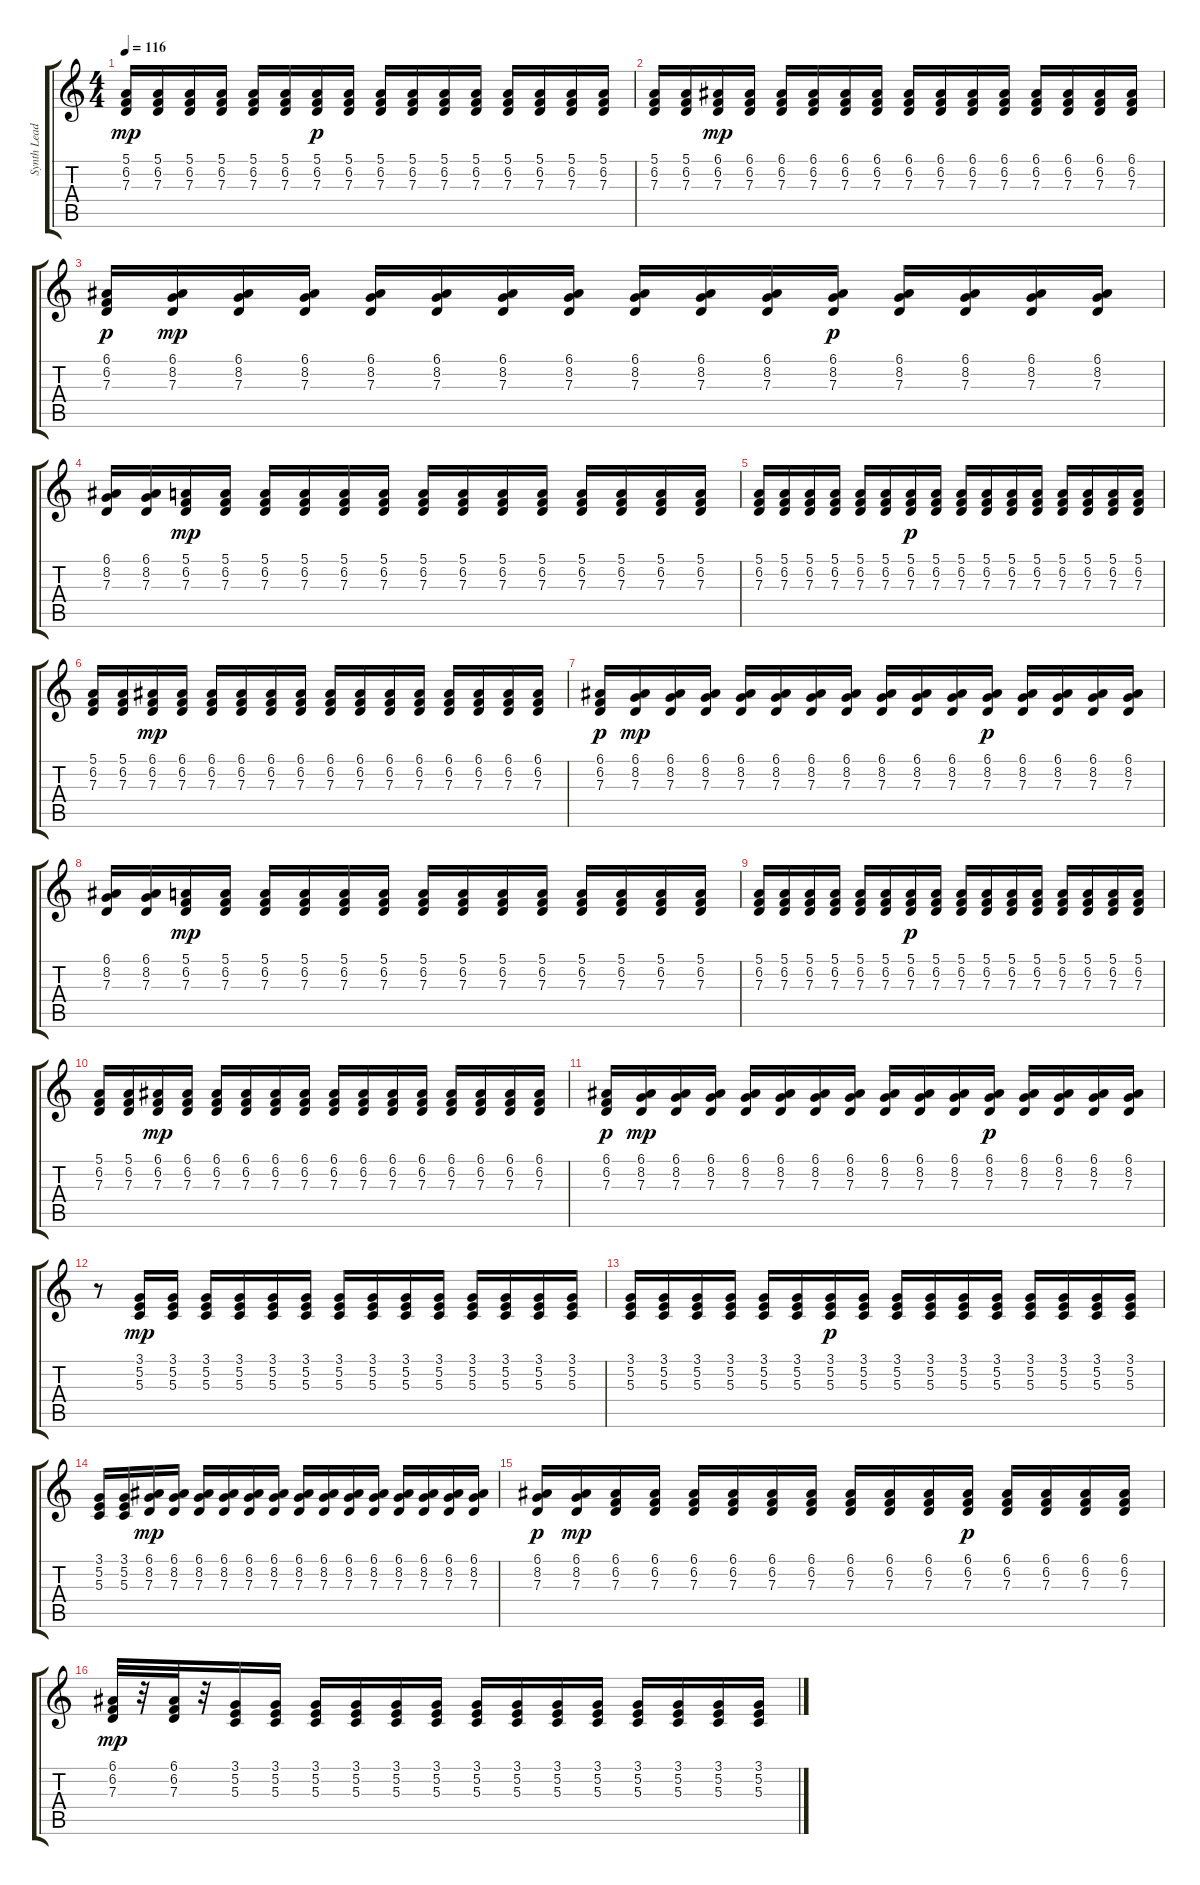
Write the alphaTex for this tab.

\track ("Synth Lead (Square) " "Synth Lead") {instrument lead1square}
\staff {score tabs}
\tuning (E4 B3 G3 D3 A2 E2) {hide}
\ts (4 4)
\tempo 116
\clef g2
\ks c
(5.1 6.2 7.3).16{dy mp volume 12} (5.1 6.2 7.3).16 (5.1 6.2 7.3).16{volume 12} (5.1 6.2 7.3).16 (5.1 6.2 7.3).16{volume 12} (5.1 6.2 7.3).16 (5.1 6.2 7.3).16{dy p volume 11} (5.1 6.2 7.3).16 (5.1 6.2 7.3).16{volume 10} (5.1 6.2 7.3).16 (5.1 6.2 7.3).16{volume 10} (5.1 6.2 7.3).16 (5.1 6.2 7.3).16{volume 10} (5.1 6.2 7.3).16 (5.1 6.2 7.3).16{volume 9} (5.1 6.2 7.3).16 |
(5.1 6.2 7.3).16{volume 8} (5.1 6.2 7.3).16 (6.1 6.2 7.3).16{dy mp volume 16} (6.1 6.2 7.3).16 (6.1 6.2 7.3).16{volume 16} (6.1 6.2 7.3).16 (6.1 6.2 7.3).16{volume 15} (6.1 6.2 7.3).16 (6.1 6.2 7.3).16{volume 14} (6.1 6.2 7.3).16 (6.1 6.2 7.3).16{volume 14} (6.1 6.2 7.3).16 (6.1 6.2 7.3).16{volume 14} (6.1 6.2 7.3).16 (6.1 6.2 7.3).16{volume 13} (6.1 6.2 7.3).16 |
(6.1 6.2 7.3).16{dy p volume 12} (6.1 8.2 7.3).16{dy mp volume 16} (6.1 8.2 7.3).16 (6.1 8.2 7.3).16{volume 16} (6.1 8.2 7.3).16 (6.1 8.2 7.3).16{volume 15} (6.1 8.2 7.3).16 (6.1 8.2 7.3).16{volume 14} (6.1 8.2 7.3).16 (6.1 8.2 7.3).16{volume 14} (6.1 8.2 7.3).16 (6.1 8.2 7.3).16{dy p volume 14} (6.1 8.2 7.3).16 (6.1 8.2 7.3).16{volume 13} (6.1 8.2 7.3).16 (6.1 8.2 7.3).16{volume 12} |
(6.1 8.2 7.3).16 (6.1 8.2 7.3).16{volume 12} (5.1 6.2 7.3).16{dy mp volume 16} (5.1 6.2 7.3).16 (5.1 6.2 7.3).16{volume 16} (5.1 6.2 7.3).16 (5.1 6.2 7.3).16{volume 15} (5.1 6.2 7.3).16 (5.1 6.2 7.3).16{volume 14} (5.1 6.2 7.3).16 (5.1 6.2 7.3).16{volume 14} (5.1 6.2 7.3).16 (5.1 6.2 7.3).16{volume 14} (5.1 6.2 7.3).16 (5.1 6.2 7.3).16{volume 13} (5.1 6.2 7.3).16 |
(5.1 6.2 7.3).16{volume 12} (5.1 6.2 7.3).16 (5.1 6.2 7.3).16{volume 12} (5.1 6.2 7.3).16 (5.1 6.2 7.3).16{volume 12} (5.1 6.2 7.3).16 (5.1 6.2 7.3).16{dy p volume 11} (5.1 6.2 7.3).16 (5.1 6.2 7.3).16{volume 10} (5.1 6.2 7.3).16 (5.1 6.2 7.3).16{volume 10} (5.1 6.2 7.3).16 (5.1 6.2 7.3).16{volume 10} (5.1 6.2 7.3).16 (5.1 6.2 7.3).16{volume 9} (5.1 6.2 7.3).16 |
(5.1 6.2 7.3).16{volume 8} (5.1 6.2 7.3).16 (6.1 6.2 7.3).16{dy mp volume 16} (6.1 6.2 7.3).16 (6.1 6.2 7.3).16{volume 16} (6.1 6.2 7.3).16 (6.1 6.2 7.3).16{volume 15} (6.1 6.2 7.3).16 (6.1 6.2 7.3).16{volume 14} (6.1 6.2 7.3).16 (6.1 6.2 7.3).16{volume 14} (6.1 6.2 7.3).16 (6.1 6.2 7.3).16{volume 14} (6.1 6.2 7.3).16 (6.1 6.2 7.3).16{volume 13} (6.1 6.2 7.3).16 |
(6.1 6.2 7.3).16{dy p volume 12} (6.1 8.2 7.3).16{dy mp volume 16} (6.1 8.2 7.3).16 (6.1 8.2 7.3).16{volume 16} (6.1 8.2 7.3).16 (6.1 8.2 7.3).16{volume 15} (6.1 8.2 7.3).16 (6.1 8.2 7.3).16{volume 14} (6.1 8.2 7.3).16 (6.1 8.2 7.3).16{volume 14} (6.1 8.2 7.3).16 (6.1 8.2 7.3).16{dy p volume 14} (6.1 8.2 7.3).16 (6.1 8.2 7.3).16{volume 13} (6.1 8.2 7.3).16 (6.1 8.2 7.3).16{volume 12} |
(6.1 8.2 7.3).16 (6.1 8.2 7.3).16{volume 12} (5.1 6.2 7.3).16{dy mp volume 16} (5.1 6.2 7.3).16 (5.1 6.2 7.3).16{volume 16} (5.1 6.2 7.3).16 (5.1 6.2 7.3).16{volume 15} (5.1 6.2 7.3).16 (5.1 6.2 7.3).16{volume 14} (5.1 6.2 7.3).16 (5.1 6.2 7.3).16{volume 14} (5.1 6.2 7.3).16 (5.1 6.2 7.3).16{volume 14} (5.1 6.2 7.3).16 (5.1 6.2 7.3).16{volume 13} (5.1 6.2 7.3).16 |
(5.1 6.2 7.3).16{volume 12} (5.1 6.2 7.3).16 (5.1 6.2 7.3).16{volume 12} (5.1 6.2 7.3).16 (5.1 6.2 7.3).16{volume 12} (5.1 6.2 7.3).16 (5.1 6.2 7.3).16{dy p volume 11} (5.1 6.2 7.3).16 (5.1 6.2 7.3).16{volume 10} (5.1 6.2 7.3).16 (5.1 6.2 7.3).16{volume 10} (5.1 6.2 7.3).16 (5.1 6.2 7.3).16{volume 10} (5.1 6.2 7.3).16 (5.1 6.2 7.3).16{volume 9} (5.1 6.2 7.3).16 |
(5.1 6.2 7.3).16{volume 8} (5.1 6.2 7.3).16 (6.1 6.2 7.3).16{dy mp volume 16} (6.1 6.2 7.3).16 (6.1 6.2 7.3).16{volume 16} (6.1 6.2 7.3).16 (6.1 6.2 7.3).16{volume 15} (6.1 6.2 7.3).16 (6.1 6.2 7.3).16{volume 14} (6.1 6.2 7.3).16 (6.1 6.2 7.3).16{volume 14} (6.1 6.2 7.3).16 (6.1 6.2 7.3).16{volume 14} (6.1 6.2 7.3).16 (6.1 6.2 7.3).16{volume 13} (6.1 6.2 7.3).16 |
(6.1 6.2 7.3).16{dy p volume 12} (6.1 8.2 7.3).16{dy mp volume 16} (6.1 8.2 7.3).16 (6.1 8.2 7.3).16{volume 16} (6.1 8.2 7.3).16 (6.1 8.2 7.3).16{volume 15} (6.1 8.2 7.3).16 (6.1 8.2 7.3).16{volume 14} (6.1 8.2 7.3).16 (6.1 8.2 7.3).16{volume 14} (6.1 8.2 7.3).16 (6.1 8.2 7.3).16{dy p volume 14} (6.1 8.2 7.3).16 (6.1 8.2 7.3).16{volume 13} (6.1 8.2 7.3).16 (6.1 8.2 7.3).16{volume 12} |
r.8 (3.1 5.2 5.3).16{dy mp volume 16} (3.1 5.2 5.3).16 (3.1 5.2 5.3).16{volume 16} (3.1 5.2 5.3).16 (3.1 5.2 5.3).16{volume 15} (3.1 5.2 5.3).16 (3.1 5.2 5.3).16{volume 14} (3.1 5.2 5.3).16 (3.1 5.2 5.3).16{volume 14} (3.1 5.2 5.3).16 (3.1 5.2 5.3).16{volume 14} (3.1 5.2 5.3).16 (3.1 5.2 5.3).16{volume 13} (3.1 5.2 5.3).16 |
(3.1 5.2 5.3).16{volume 12} (3.1 5.2 5.3).16 (3.1 5.2 5.3).16{volume 12} (3.1 5.2 5.3).16 (3.1 5.2 5.3).16{volume 12} (3.1 5.2 5.3).16 (3.1 5.2 5.3).16{dy p volume 11} (3.1 5.2 5.3).16 (3.1 5.2 5.3).16{volume 10} (3.1 5.2 5.3).16 (3.1 5.2 5.3).16{volume 10} (3.1 5.2 5.3).16 (3.1 5.2 5.3).16{volume 10} (3.1 5.2 5.3).16 (3.1 5.2 5.3).16{volume 9} (3.1 5.2 5.3).16 |
(3.1 5.2 5.3).16{volume 8} (3.1 5.2 5.3).16 (6.1 8.2 7.3).16{dy mp volume 16} (6.1 8.2 7.3).16 (6.1 8.2 7.3).16{volume 16} (6.1 8.2 7.3).16 (6.1 8.2 7.3).16{volume 15} (6.1 8.2 7.3).16 (6.1 8.2 7.3).16{volume 14} (6.1 8.2 7.3).16 (6.1 8.2 7.3).16{volume 14} (6.1 8.2 7.3).16 (6.1 8.2 7.3).16{volume 14} (6.1 8.2 7.3).16 (6.1 8.2 7.3).16{volume 13} (6.1 8.2 7.3).16 |
(6.1 8.2 7.3).16{dy p volume 12} (6.1 8.2 7.3).16{dy mp volume 16} (6.1 6.2 7.3).16 (6.1 6.2 7.3).16{volume 16} (6.1 6.2 7.3).16 (6.1 6.2 7.3).16{volume 15} (6.1 6.2 7.3).16 (6.1 6.2 7.3).16{volume 14} (6.1 6.2 7.3).16 (6.1 6.2 7.3).16{volume 14} (6.1 6.2 7.3).16 (6.1 6.2 7.3).16{dy p volume 14} (6.1 6.2 7.3).16 (6.1 6.2 7.3).16{volume 13} (6.1 6.2 7.3).16 (6.1 6.2 7.3).16{volume 12} |
(6.1 6.2 7.3).32{dy mp} r.32 (6.1 6.2 7.3).32 r.32 (3.1 5.2 5.3).16{volume 16} (3.1 5.2 5.3).16 (3.1 5.2 5.3).16{volume 16} (3.1 5.2 5.3).16 (3.1 5.2 5.3).16{volume 15} (3.1 5.2 5.3).16 (3.1 5.2 5.3).16{volume 14} (3.1 5.2 5.3).16 (3.1 5.2 5.3).16{volume 14} (3.1 5.2 5.3).16 (3.1 5.2 5.3).16{volume 14} (3.1 5.2 5.3).16 (3.1 5.2 5.3).16{volume 13} (3.1 5.2 5.3).16
